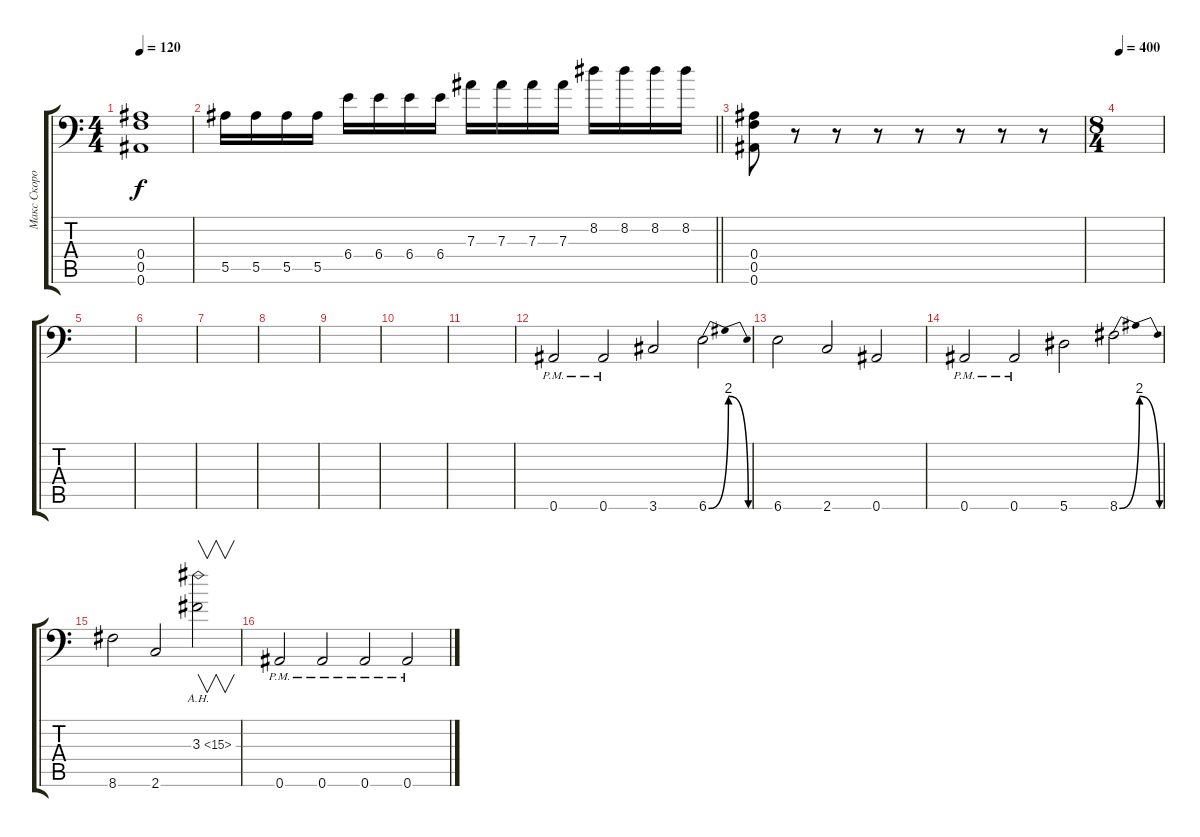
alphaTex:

\track ("Макс Скоробогатов-Гитара" "Макс Скоро") {instrument distortionguitar}
\staff {score tabs}
\tuning (C4 G3 Eb3 Bb2 F2 Bb1) {hide}
\ts (4 4)
\tempo 120
\clef f4
\ks c
(0.4 0.5 0.6).1{dy f} |
\barLineRight lightlight
5.5.16 5.5.16 5.5.16 5.5.16 6.4.16 6.4.16 6.4.16 6.4.16 7.3.16 7.3.16 7.3.16 7.3.16 8.2.16 8.2.16 8.2.16 8.2.16 |
(0.4 0.5 0.6).8 r.8 r.8 r.8 r.8 r.8 r.8 r.8 |
\ts (8 4)
\tempo 400
|
|
|
|
|
|
|
|
0.6{pm}.2 0.6{pm}.2 3.6.2 6.6{be (bendrelease 0 0 15 8 15 8 60 0)}.2 |
6.6.2 2.6.2 0.6.2 |
0.6{pm}.2 0.6{pm}.2 5.6.2 8.6{be (bendrelease 0 0 15 8 15 8 60 0)}.2 |
8.6.2 2.6.2 3.3{ah 12}.2{v} |
0.6{pm}.2 0.6{pm}.2 0.6{pm}.2 0.6{pm}.2
